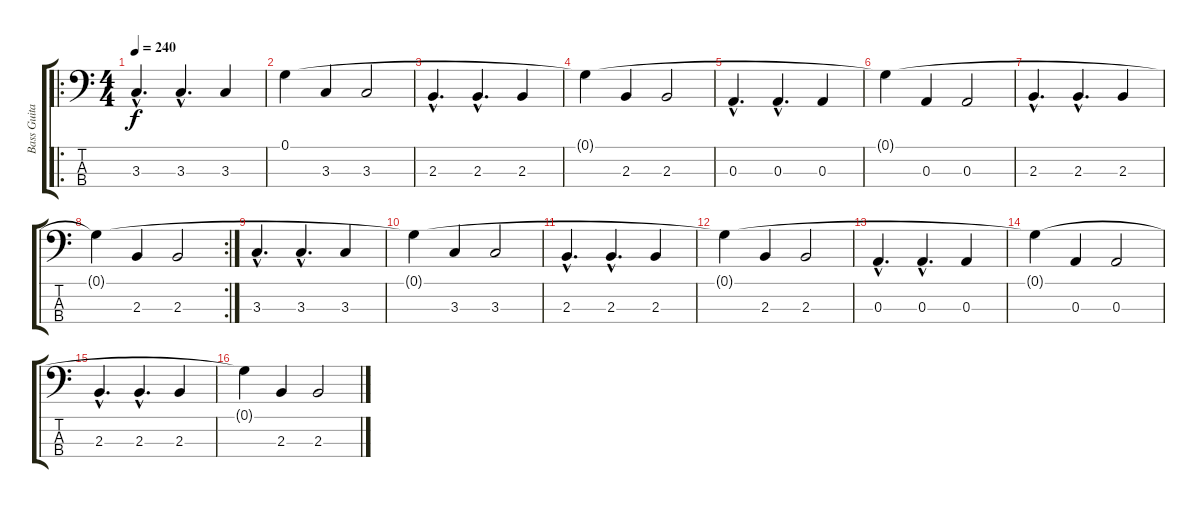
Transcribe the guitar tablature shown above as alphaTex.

\track ("Bass Guitar" "Bass Guita") {instrument electricbassfinger}
\staff {score tabs}
\tuning (G2 D2 A1 E1) {hide}
\ro
\ts (4 4)
\tempo 240
\clef f4
\ks c
3.3{hac}.4{d dy f} 3.3{hac}.4{d} 3.3.4 |
0.1{t}.4 3.3.4 3.3.2 |
2.3{hac}.4{d} 2.3{hac}.4{d} 2.3.4 |
0.1{t}.4 2.3.4 2.3.2 |
0.3{hac}.4{d} 0.3{hac}.4{d} 0.3.4 |
0.1{t}.4 0.3.4 0.3.2 |
2.3{hac}.4{d} 2.3{hac}.4{d} 2.3.4 |
\rc 2
0.1{t}.4 2.3.4 2.3.2 |
3.3{hac}.4{d} 3.3{hac}.4{d} 3.3.4 |
0.1{t}.4 3.3.4 3.3.2 |
2.3{hac}.4{d} 2.3{hac}.4{d} 2.3.4 |
0.1{t}.4 2.3.4 2.3.2 |
0.3{hac}.4{d} 0.3{hac}.4{d} 0.3.4 |
0.1{t}.4 0.3.4 0.3.2 |
2.3{hac}.4{d} 2.3{hac}.4{d} 2.3.4 |
0.1{t}.4 2.3.4 2.3.2
